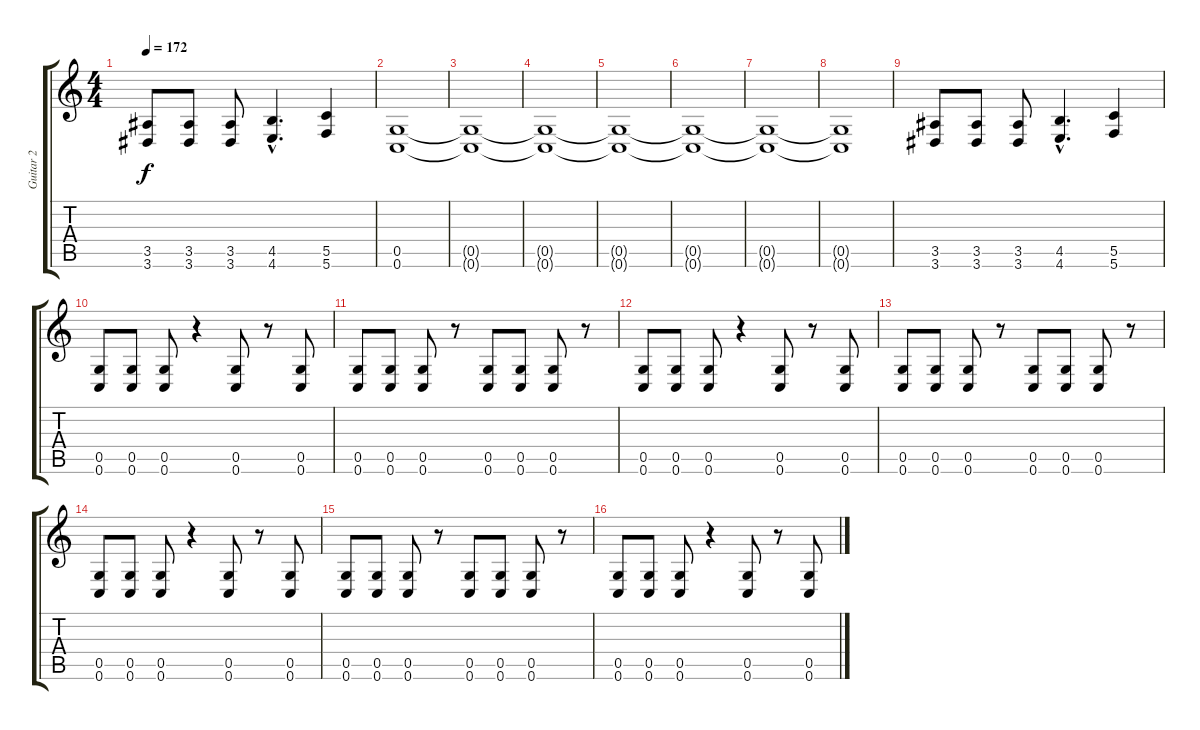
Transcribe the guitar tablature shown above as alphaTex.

\track ("Guitar 2" "Guitar 2") {instrument distortionguitar}
\staff {score tabs}
\tuning (D4 A3 F3 C3 G2 C2) {hide}
\ts (4 4)
\tempo 172
\clef g2
\ks c
(3.5 3.6).8{dy f instrument distortionguitar} (3.5 3.6).8 (3.5 3.6).8 (4.5{hac} 4.6{hac}).4{d} (5.5 5.6).4 |
(0.5 0.6).1 |
(0.5{t} 0.6{t}).1 |
(0.5{t} 0.6{t}).1 |
(0.5{t} 0.6{t}).1 |
(0.5{t} 0.6{t}).1 |
(0.5{t} 0.6{t}).1 |
(0.5{t} 0.6{t}).1 |
(3.5 3.6).8 (3.5 3.6).8 (3.5 3.6).8 (4.5{hac} 4.6{hac}).4{d} (5.5 5.6).4 |
(0.5 0.6).8 (0.5 0.6).8 (0.5 0.6).8 r.4 (0.5 0.6).8 r.8 (0.5 0.6).8 |
(0.5 0.6).8 (0.5 0.6).8 (0.5 0.6).8 r.8 (0.5 0.6).8 (0.5 0.6).8 (0.5 0.6).8 r.8 |
(0.5 0.6).8 (0.5 0.6).8 (0.5 0.6).8 r.4 (0.5 0.6).8 r.8 (0.5 0.6).8 |
(0.5 0.6).8 (0.5 0.6).8 (0.5 0.6).8 r.8 (0.5 0.6).8 (0.5 0.6).8 (0.5 0.6).8 r.8 |
(0.5 0.6).8 (0.5 0.6).8 (0.5 0.6).8 r.4 (0.5 0.6).8 r.8 (0.5 0.6).8 |
(0.5 0.6).8 (0.5 0.6).8 (0.5 0.6).8 r.8 (0.5 0.6).8 (0.5 0.6).8 (0.5 0.6).8 r.8 |
(0.5 0.6).8 (0.5 0.6).8 (0.5 0.6).8 r.4 (0.5 0.6).8 r.8 (0.5 0.6).8
